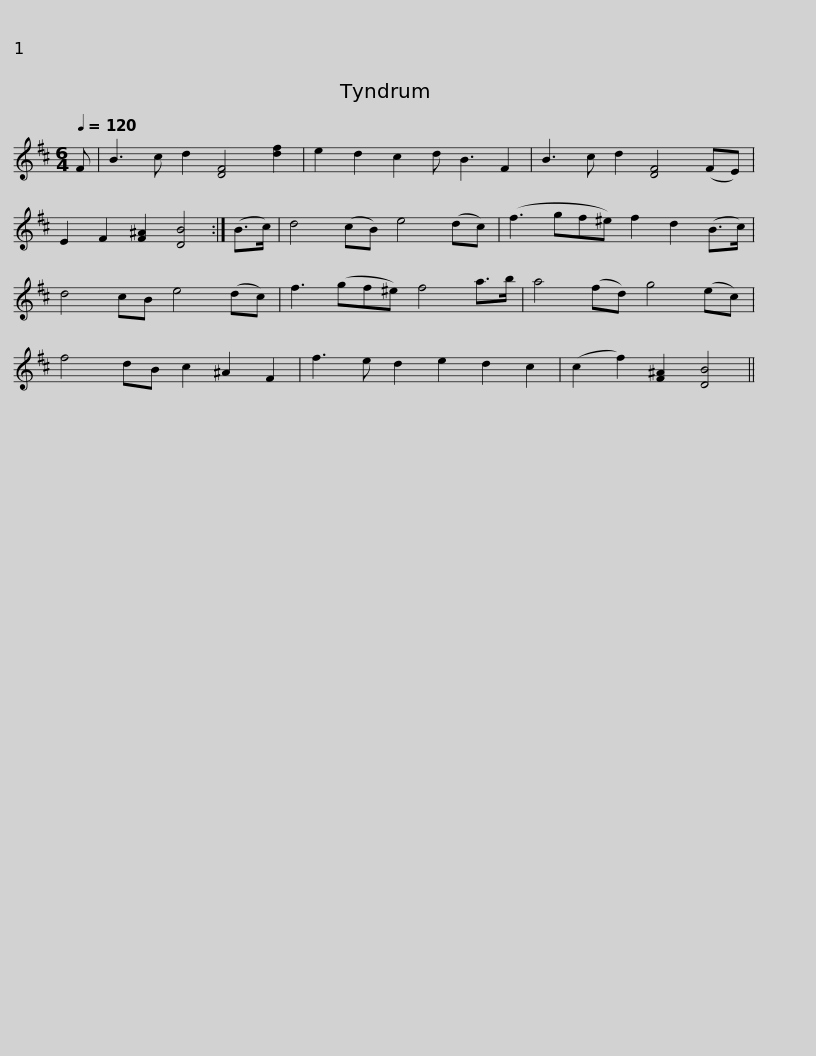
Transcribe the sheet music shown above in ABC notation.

X:1
L:1/8
Q:1/4=120
M:6/4
I:linebreak $
K:D
V:1 treble
V:1
 F | B3 c d2 [DF]4 [df]2 | e2 d2 c2 d B3 F2 | B3 c d2 [DF]4 (FE) | E2 F2 [F^A]2 [DB]4 :| %5
 (B>c) | d4 (cB) e4 (dc) |$ (f3 gf^e) f2 d2 (B>c) | d4 cB e4 (dc) | f3 (gf^e) f4 a>b | %10
 a4 (fd) g4 (ec) | f4 dB c2 ^A2 F2 |$ f3 e d2 e2 d2 c2 | (c2 f2) [F^A]2 [DB]4 || %14
